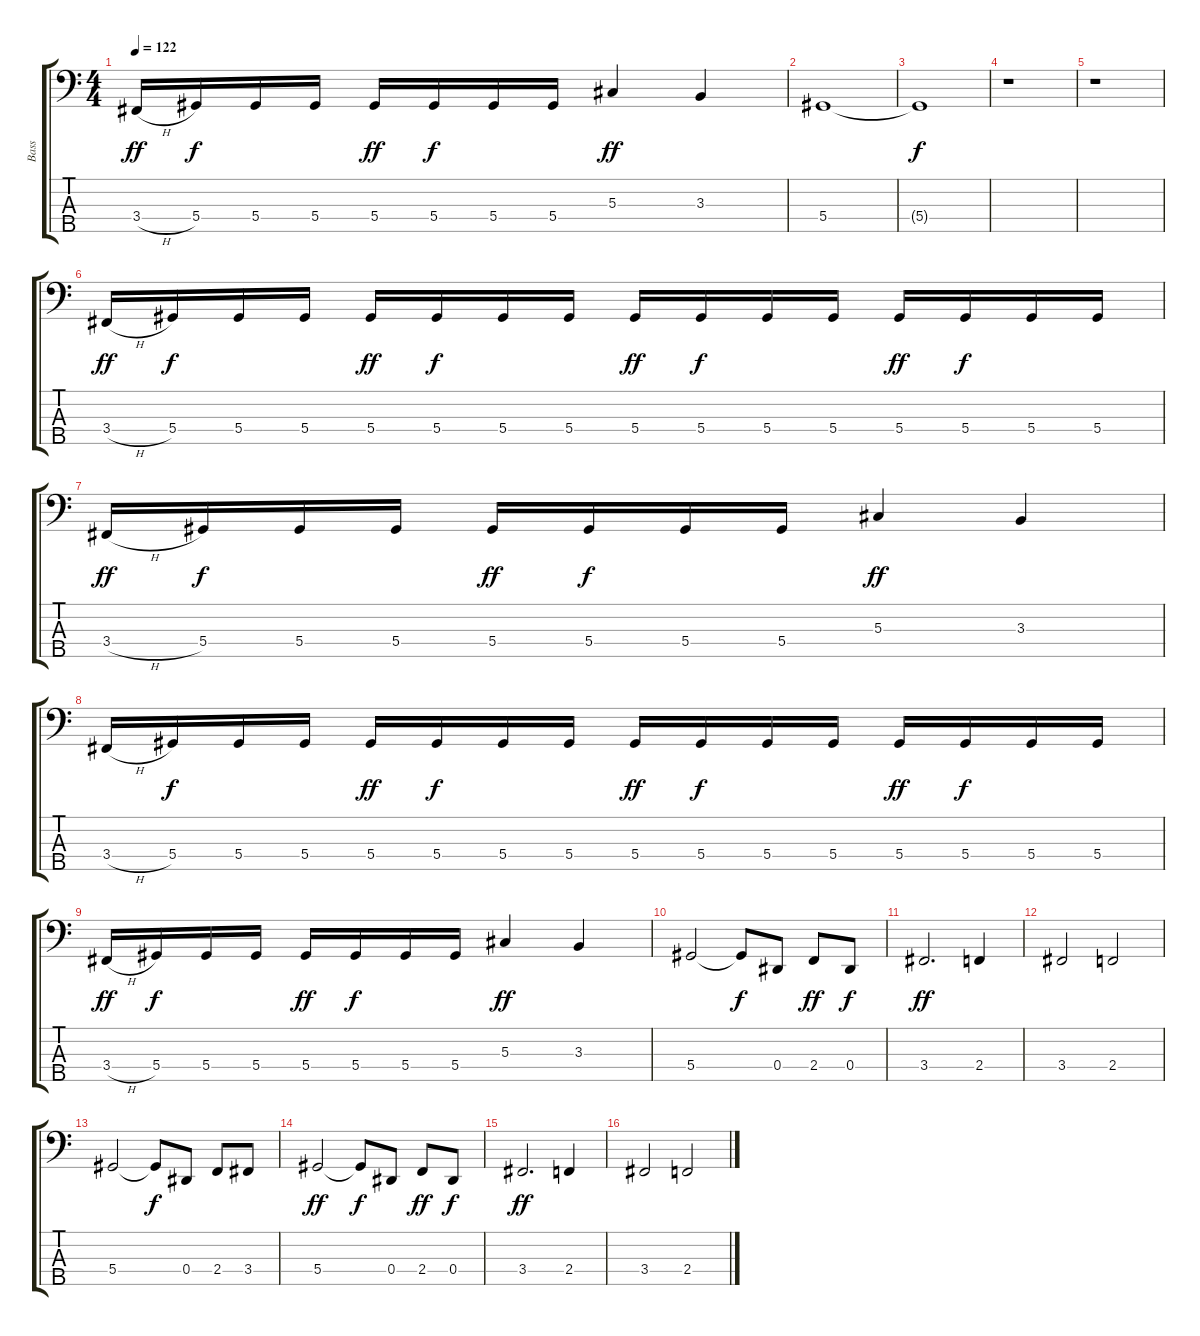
\track ("Bass" "Bass") {instrument electricbassfinger}
\staff {score tabs}
\tuning (Gb2 Db2 Ab1 Eb1 Bb0) {hide}
\ts (4 4)
\tempo 122
\clef f4
\ks c
3.4{h}.16{dy ff} 5.4.16{dy f} 5.4.16 5.4.16 5.4.16{dy ff} 5.4.16{dy f} 5.4.16 5.4.16 5.3.4{dy ff} 3.3.4 |
5.4.1 |
5.4{t}.1{dy f} |
r.1 |
r.1 |
3.4{h}.16{dy ff} 5.4.16{dy f} 5.4.16 5.4.16 5.4.16{dy ff} 5.4.16{dy f} 5.4.16 5.4.16 5.4.16{dy ff} 5.4.16{dy f} 5.4.16 5.4.16 5.4.16{dy ff} 5.4.16{dy f} 5.4.16 5.4.16 |
3.4{h}.16{dy ff} 5.4.16{dy f} 5.4.16 5.4.16 5.4.16{dy ff} 5.4.16{dy f} 5.4.16 5.4.16 5.3.4{dy ff} 3.3.4 |
3.4{h}.16 5.4.16{dy f} 5.4.16 5.4.16 5.4.16{dy ff} 5.4.16{dy f} 5.4.16 5.4.16 5.4.16{dy ff} 5.4.16{dy f} 5.4.16 5.4.16 5.4.16{dy ff} 5.4.16{dy f} 5.4.16 5.4.16 |
3.4{h}.16{dy ff} 5.4.16{dy f} 5.4.16 5.4.16 5.4.16{dy ff} 5.4.16{dy f} 5.4.16 5.4.16 5.3.4{dy ff} 3.3.4 |
5.4.2 5.4{t}.8{dy f} 0.4.8 2.4.8{dy ff} 0.4.8{dy f} |
3.4.2{d dy ff} 2.4.4 |
3.4.2 2.4.2 |
5.4.2 5.4{t}.8{dy f} 0.4.8 2.4.8 3.4.8 |
5.4.2{dy ff} 5.4{t}.8{dy f} 0.4.8 2.4.8{dy ff} 0.4.8{dy f} |
3.4.2{d dy ff} 2.4.4 |
3.4.2 2.4.2
